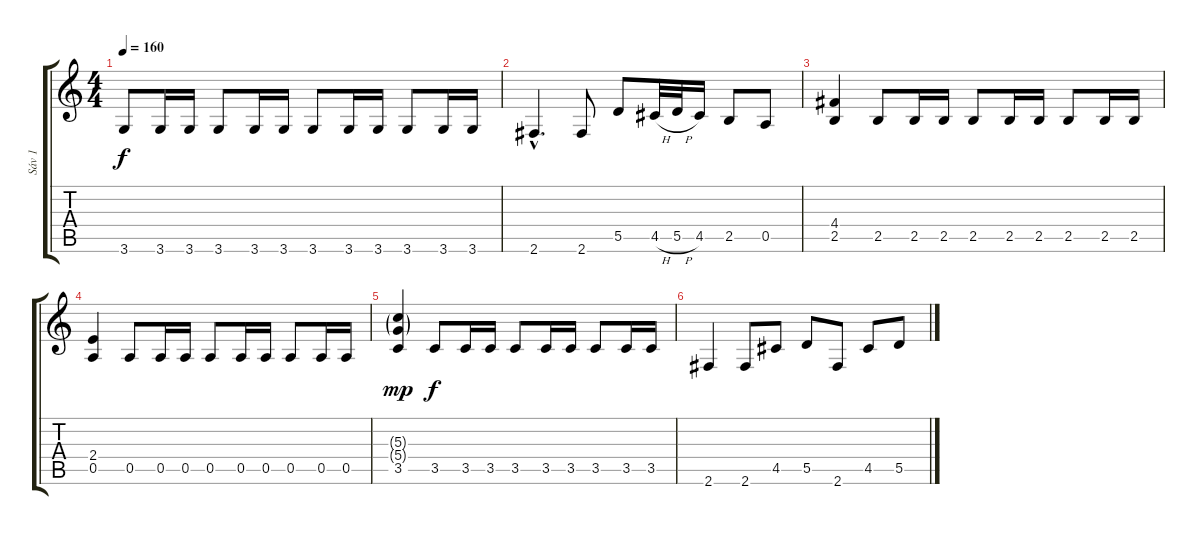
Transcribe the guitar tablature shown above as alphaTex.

\track ("Sáv 1" "Sáv 1") {instrument distortionguitar}
\staff {score tabs}
\tuning (E4 B3 G3 D3 A2 E2) {hide}
\ts (4 4)
\tempo 160
\clef g2
\ks c
3.6.8{dy f} 3.6.16 3.6.16 3.6.8 3.6.16 3.6.16 3.6.8 3.6.16 3.6.16 3.6.8 3.6.16 3.6.16 |
2.6{hac}.4{d} 2.6.8 5.5.8 4.5{h}.32 5.5{h}.32 4.5.16 2.5.8 0.5.8 |
(4.4 2.5).4 2.5.8 2.5.16 2.5.16 2.5.8 2.5.16 2.5.16 2.5.8 2.5.16 2.5.16 |
(2.4 0.5).4 0.5.8 0.5.16 0.5.16 0.5.8 0.5.16 0.5.16 0.5.8 0.5.16 0.5.16 |
(5.3{g} 5.4{g} 3.5).4{dy mp} 3.5.8{dy f} 3.5.16 3.5.16 3.5.8 3.5.16 3.5.16 3.5.8 3.5.16 3.5.16 |
2.6.4 2.6.8 4.5.8 5.5.8 2.6.8 4.5.8 5.5.8
